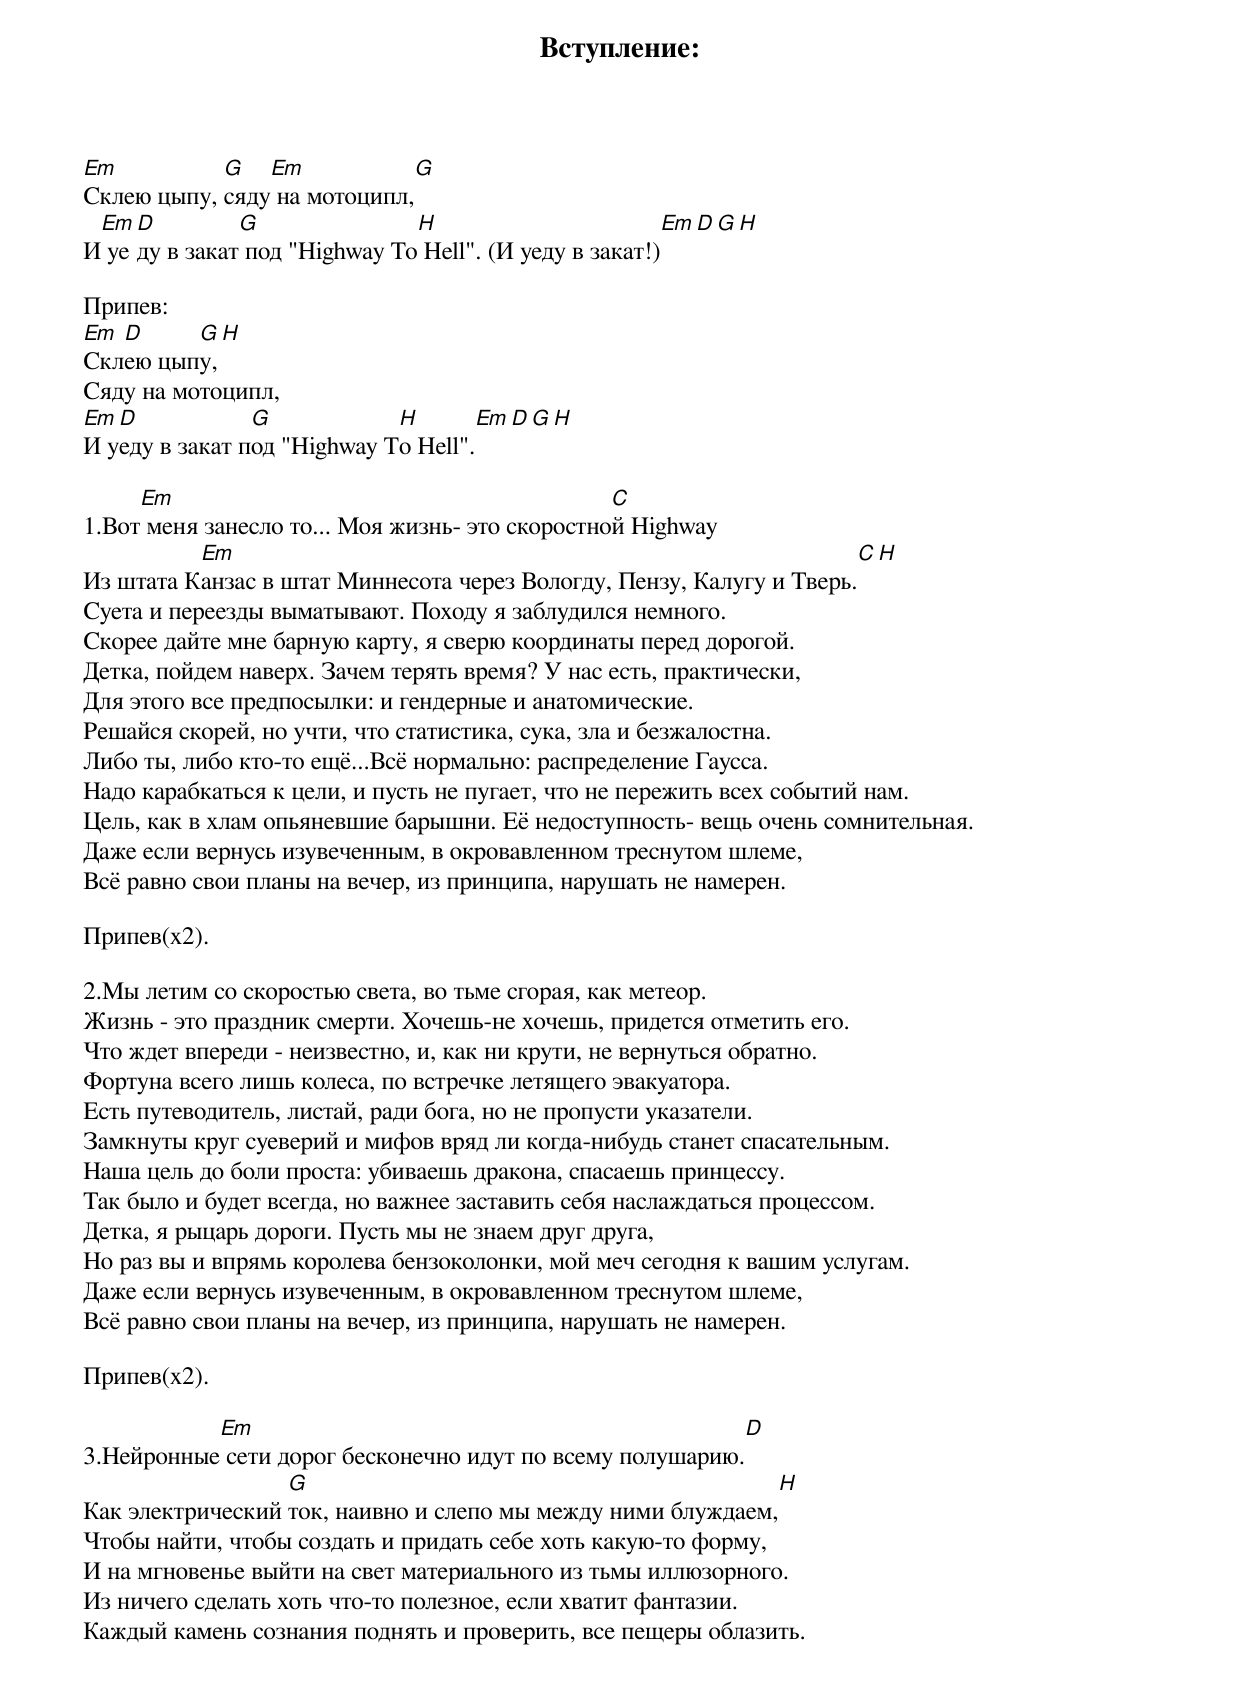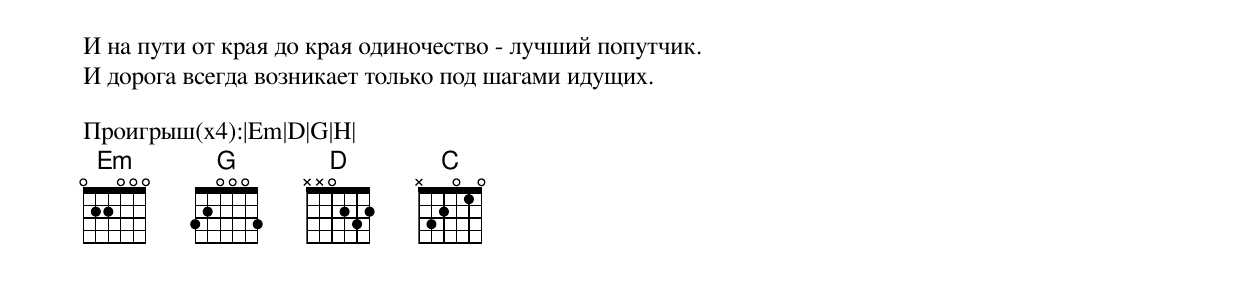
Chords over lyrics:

Вступление:
Em          G   Em                    G
Склею цыпу, сяду на мотоципл,
 Em D         G               H                        Em D            G  H
И уеду в закат под "Highway To Hell". (И уеду в закат!)

Припев:
Em D     G  H
Склею цыпу,
Сяду на мотоципл,
Em D            G            H                  Em D G H
И уеду в закат под "Highway To Hell".

     Em                                          С
1.Вот меня занесло то... Моя жизнь- это скоростной Highway
          Em                                                           C                            H
Из штата Канзас в штат Миннесота через Вологду, Пензу, Калугу и Тверь.
Суета и переезды выматывают. Походу я заблудился немного.
Скорее дайте мне барную карту, я сверю координаты перед дорогой.
Детка, пойдем наверх. Зачем терять время? У нас есть, практически,
Для этого все предпосылки: и гендерные и анатомические.
Решайся скорей, но учти, что статистика, сука, зла и безжалостна.
Либо ты, либо кто-то ещё...Всё нормально: распределение Гаусса.
Надо карабкаться к цели, и пусть не пугает, что не пережить всех событий нам.
Цель, как в хлам опьяневшие барышни. Её недоступность- вещь очень сомнительная.
Даже если вернусь изувеченным, в окровавленном треснутом шлеме,
Всё равно свои планы на вечер, из принципа, нарушать не намерен.

Припев(x2).

2.Мы летим со скоростью света, во тьме сгорая, как метеор.
Жизнь - это праздник смерти. Хочешь-не хочешь, придется отметить его.
Что ждет впереди - неизвестно, и, как ни крути, не вернуться обратно.
Фортуна всего лишь колеса, по встречке летящего эвакуатора.
Есть путеводитель, листай, ради бога, но не пропусти указатели.
Замкнуты круг суеверий и мифов вряд ли когда-нибудь станет спасательным.
Наша цель до боли проста: убиваешь дракона, спасаешь принцессу.
Так было и будет всегда, но важнее заставить себя наслаждаться процессом.
Детка, я рыцарь дороги. Пусть мы не знаем друг друга,
Но раз вы и впрямь королева бензоколонки, мой меч сегодня к вашим услугам.
Даже если вернусь изувеченным, в окровавленном треснутом шлеме,
Всё равно свои планы на вечер, из принципа, нарушать не намерен.

Припев(x2).

           Em                                                   D
3.Нейронные сети дорог бесконечно идут по всему полушарию.
                  G                                                 H
Как электрический ток, наивно и слепо мы между ними блуждаем,
Чтобы найти, чтобы создать и придать себе хоть какую-то форму,
И на мгновенье выйти на свет материального из тьмы иллюзорного.
Из ничего сделать хоть что-то полезное, если хватит фантазии.
Каждый камень сознания поднять и проверить, все пещеры облазить.
И на пути от края до края одиночество - лучший попутчик.
И дорога всегда возникает только под шагами идущих.

Проигрыш(x4):|Em|D|G|H|
